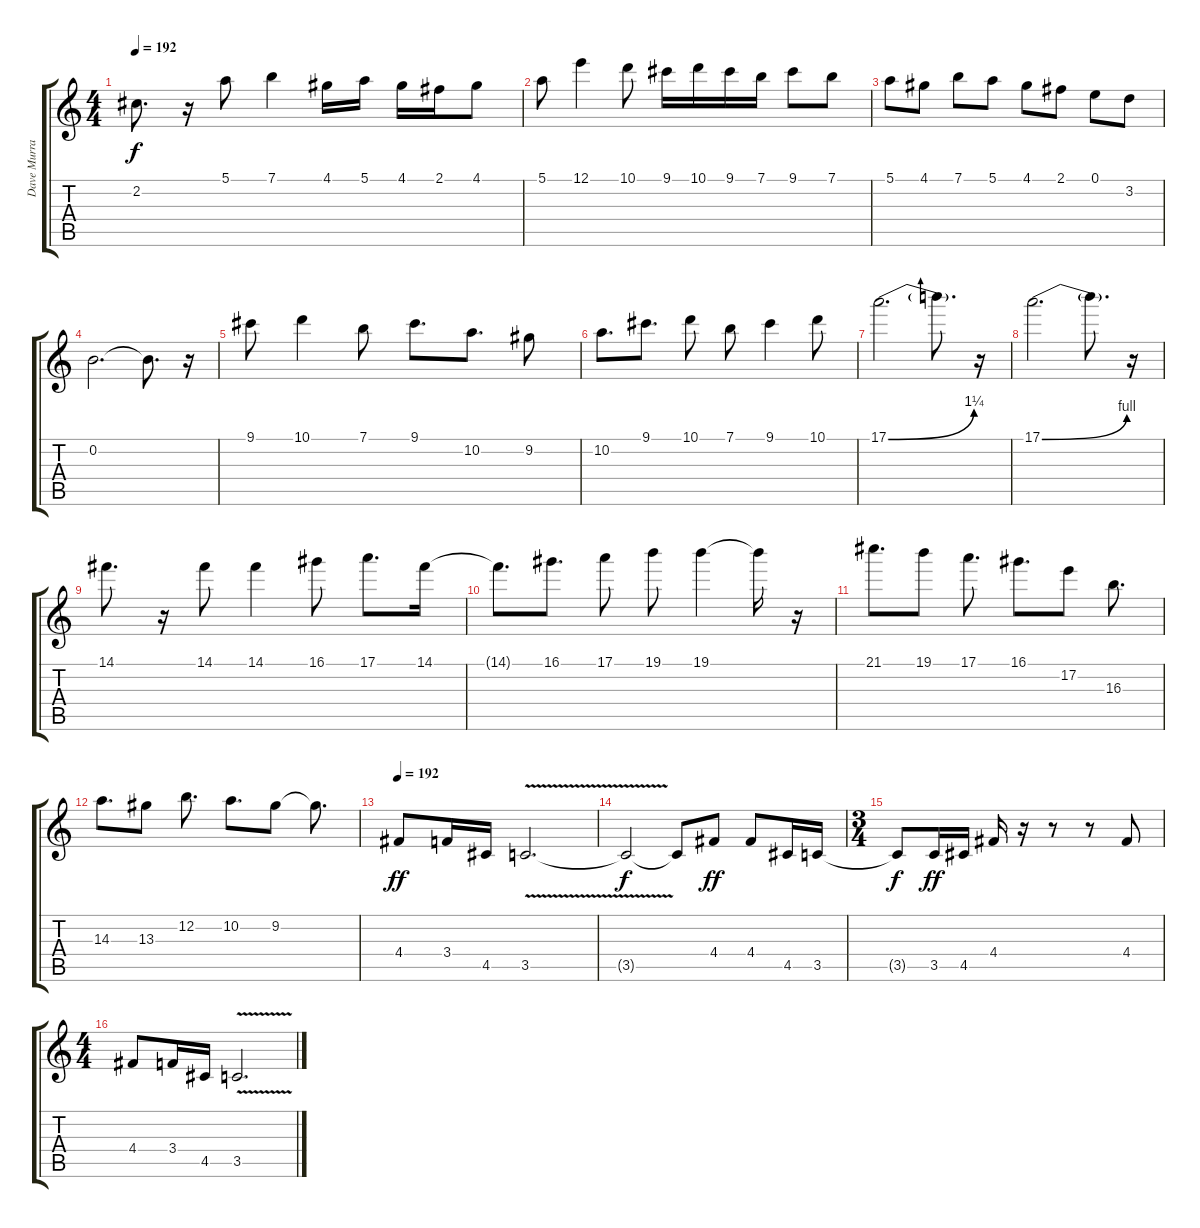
\track ("Dave Murray" "Dave Murra") {instrument distortionguitar}
\staff {score tabs}
\tuning (E4 B3 G3 D3 A2 E2) {hide}
\ts (4 4)
\tempo 192
\clef g2
\ks c
2.2.8{d dy f} r.16 5.1.8 7.1.4 4.1.16 5.1.16 4.1.16 2.1.16 4.1.8 |
5.1.8 12.1.4 10.1.8 9.1.16 10.1.16 9.1.16 7.1.16 9.1.8 7.1.8 |
5.1.8 4.1.8 7.1.8 5.1.8 4.1.8 2.1.8 0.1.8 3.2.8 |
0.2.2{d} 0.2{t}.8{d} r.16 |
9.1.8 10.1.4 7.1.8 9.1.8{d} 10.2.8{d} 9.2.8 |
10.2.8{d} 9.1.8{d} 10.1.8 7.1.8 9.1.4 10.1.8 |
17.1{be (bend 0 0 60 5)}.2{d} 17.1{t}.8{d} r.16 |
17.1{be (bend 0 0 60 4)}.2{d} 17.1{t}.8{d} r.16 |
14.1.8{d} r.16 14.1.8 14.1.4 16.1.8 17.1.8{d} 14.1.16 |
14.1{t}.8{d} 16.1.8{d} 17.1.8 19.1.8 19.1.4 19.1{t}.16 r.16 |
21.1.8{d} 19.1.8 17.1.8{d} 16.1.8{d} 17.2.8 16.3.8{d} |
14.3.8{d} 13.3.8 12.2.8{d} 10.2.8{d} 9.2.8 9.2{t}.8{d} |
\tempo 192
4.4.8{dy ff} 3.4.16 4.5.16 3.5{v}.2{d} |
3.5{t}.2{dy f} 3.5{t}.8 4.4.8{dy ff} 4.4.8 4.5.16 3.5.16 |
\ts (3 4)
3.5{t}.8{dy f} 3.5.16{dy ff} 4.5.16 4.4.16 r.16 r.8 r.8 4.4.8 |
\ts (4 4)
4.4.8 3.4.16 4.5.16 3.5{v}.2{d}
